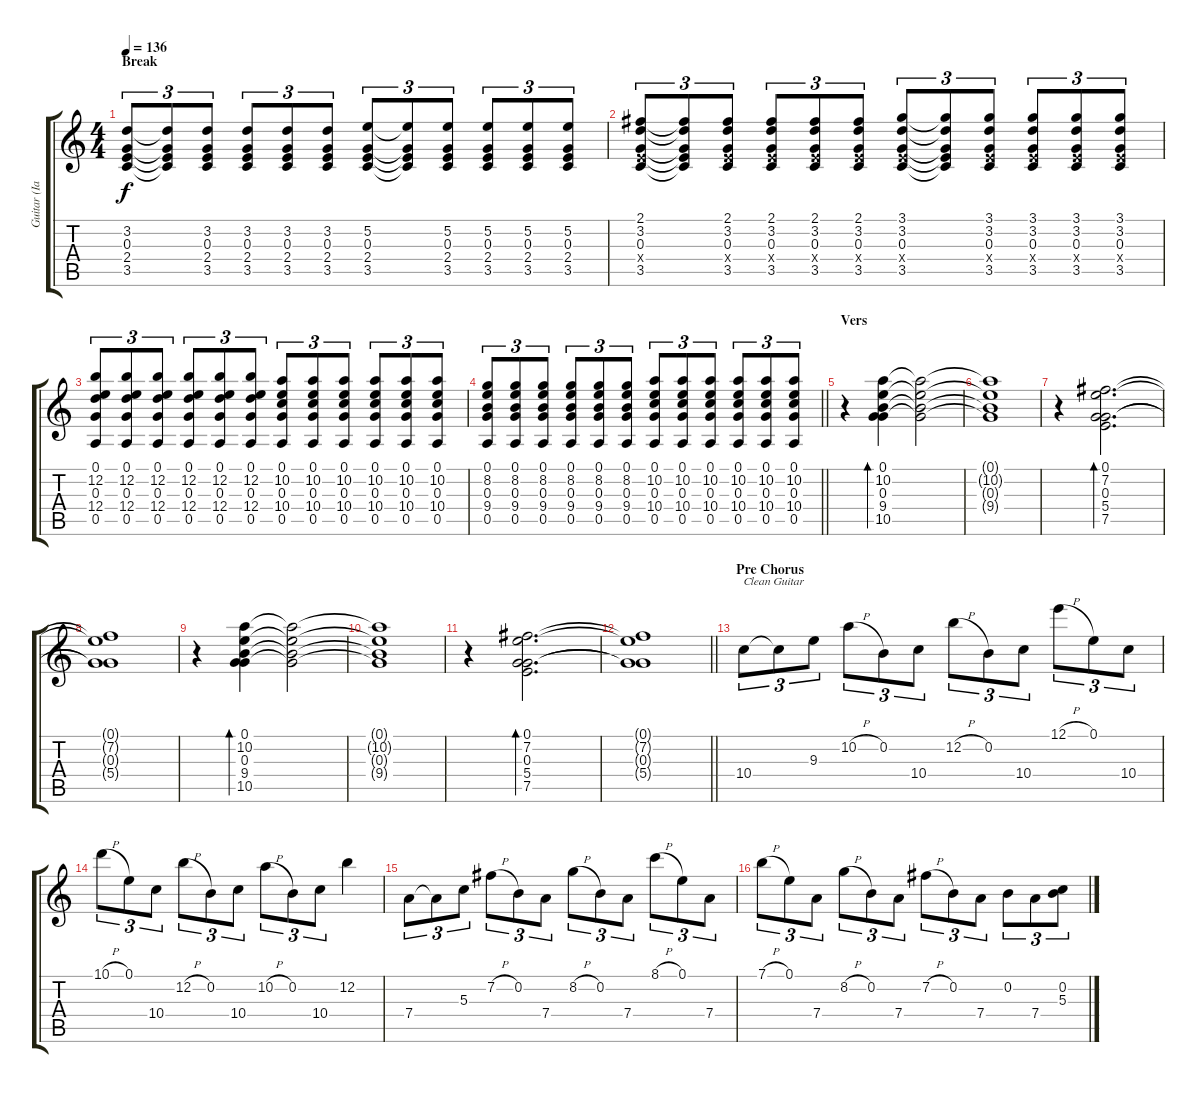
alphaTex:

\track ("Guitar (Ian D'Sa)" "Guitar (Ia") {instrument electricguitarclean}
\staff {score tabs}
\tuning (E4 B3 G3 D3 A2 D2) {hide}
\ts (4 4)
\section ("" "Break")
\tempo 136
\clef g2
\ks c
(3.2 0.3 2.4 3.5).8{tu (3 2) dy f} (3.2{t} 0.3{t} 2.4{t} 3.5{t}).8{tu (3 2)} (3.2 0.3 2.4 3.5).8{tu (3 2)} (3.2 0.3 2.4 3.5).8{tu (3 2)} (3.2 0.3 2.4 3.5).8{tu (3 2)} (3.2 0.3 2.4 3.5).8{tu (3 2)} (5.2 0.3 2.4 3.5).8{tu (3 2)} (5.2{t} 0.3{t} 2.4{t} 3.5{t}).8{tu (3 2)} (5.2 0.3 2.4 3.5).8{tu (3 2)} (5.2 0.3 2.4 3.5).8{tu (3 2)} (5.2 0.3 2.4 3.5).8{tu (3 2)} (5.2 0.3 2.4 3.5).8{tu (3 2)} |
(2.1 3.2 0.3 2.4{x} 3.5).8{tu (3 2)} (2.1{t} 3.2{t} 0.3{t} 2.4{t} 3.5{t}).8{tu (3 2)} (2.1 3.2 0.3 2.4{x} 3.5).8{tu (3 2)} (2.1 3.2 0.3 2.4{x} 3.5).8{tu (3 2)} (2.1 3.2 0.3 2.4{x} 3.5).8{tu (3 2)} (2.1 3.2 0.3 2.4{x} 3.5).8{tu (3 2)} (3.1 3.2 0.3 2.4{x} 3.5).8{tu (3 2)} (3.1{t} 3.2{t} 0.3{t} 2.4{t} 3.5{t}).8{tu (3 2)} (3.1 3.2 0.3 2.4{x} 3.5).8{tu (3 2)} (3.1 3.2 0.3 2.4{x} 3.5).8{tu (3 2)} (3.1 3.2 0.3 2.4{x} 3.5).8{tu (3 2)} (3.1 3.2 0.3 2.4{x} 3.5).8{tu (3 2)} |
(0.1 12.2 0.3 12.4 0.5).8{tu (3 2)} (0.1 12.2 0.3 12.4 0.5).8{tu (3 2)} (0.1 12.2 0.3 12.4 0.5).8{tu (3 2)} (0.1 12.2 0.3 12.4 0.5).8{tu (3 2)} (0.1 12.2 0.3 12.4 0.5).8{tu (3 2)} (0.1 12.2 0.3 12.4 0.5).8{tu (3 2)} (0.1 10.2 0.3 10.4 0.5).8{tu (3 2)} (0.1 10.2 0.3 10.4 0.5).8{tu (3 2)} (0.1 10.2 0.3 10.4 0.5).8{tu (3 2)} (0.1 10.2 0.3 10.4 0.5).8{tu (3 2)} (0.1 10.2 0.3 10.4 0.5).8{tu (3 2)} (0.1 10.2 0.3 10.4 0.5).8{tu (3 2)} |
\barLineRight lightlight
(0.1 8.2 0.3 9.4 0.5).8{tu (3 2)} (0.1 8.2 0.3 9.4 0.5).8{tu (3 2)} (0.1 8.2 0.3 9.4 0.5).8{tu (3 2)} (0.1 8.2 0.3 9.4 0.5).8{tu (3 2)} (0.1 8.2 0.3 9.4 0.5).8{tu (3 2)} (0.1 8.2 0.3 9.4 0.5).8{tu (3 2)} (0.1 10.2 0.3 10.4 0.5).8{tu (3 2)} (0.1 10.2 0.3 10.4 0.5).8{tu (3 2)} (0.1 10.2 0.3 10.4 0.5).8{tu (3 2)} (0.1 10.2 0.3 10.4 0.5).8{tu (3 2)} (0.1 10.2 0.3 10.4 0.5).8{tu (3 2)} (0.1 10.2 0.3 10.4 0.5).8{tu (3 2)} |
\section ("" "Vers")
r.4 (0.1 10.2 0.3 9.4 10.5).4{bd 240} (0.1{t} 10.2{t} 0.3{t} 9.4{t}).2 |
(0.1{t} 10.2{t} 0.3{t} 9.4{t}).1 |
r.4 (0.1 7.2 0.3 5.4 7.5).2{d bd 240} |
(0.1{t} 7.2{t} 0.3{t} 5.4{t}).1 |
r.4 (0.1 10.2 0.3 9.4 10.5).4{bd 240} (0.1{t} 10.2{t} 0.3{t} 9.4{t}).2 |
(0.1{t} 10.2{t} 0.3{t} 9.4{t}).1 |
r.4 (0.1 7.2 0.3 5.4 7.5).2{d bd 240} |
\barLineRight lightlight
(0.1{t} 7.2{t} 0.3{t} 5.4{t}).1 |
\section ("" "Pre Chorus")
10.4.8{tu (3 2) txt "Clean Guitar" instrument electricguitarclean} 10.4{t}.8{tu (3 2)} 9.3.8{tu (3 2)} 10.2{h}.8{tu (3 2)} 0.2.8{tu (3 2)} 10.4.8{tu (3 2)} 12.2{h}.8{tu (3 2)} 0.2.8{tu (3 2)} 10.4.8{tu (3 2)} 12.1{h}.8{tu (3 2)} 0.1.8{tu (3 2)} 10.4.8{tu (3 2)} |
10.1{h}.8{tu (3 2)} 0.1.8{tu (3 2)} 10.4.8{tu (3 2)} 12.2{h}.8{tu (3 2)} 0.2.8{tu (3 2)} 10.4.8{tu (3 2)} 10.2{h}.8{tu (3 2)} 0.2.8{tu (3 2)} 10.4.8{tu (3 2)} 12.2.4 |
7.4.8{tu (3 2)} 7.4{t}.8{tu (3 2)} 5.3.8{tu (3 2)} 7.2{h}.8{tu (3 2)} 0.2.8{tu (3 2)} 7.4.8{tu (3 2)} 8.2{h}.8{tu (3 2)} 0.2.8{tu (3 2)} 7.4.8{tu (3 2)} 8.1{h}.8{tu (3 2)} 0.1.8{tu (3 2)} 7.4.8{tu (3 2)} |
7.1{h}.8{tu (3 2)} 0.1.8{tu (3 2)} 7.4.8{tu (3 2)} 8.2{h}.8{tu (3 2)} 0.2.8{tu (3 2)} 7.4.8{tu (3 2)} 7.2{h}.8{tu (3 2)} 0.2.8{tu (3 2)} 7.4.8{tu (3 2)} 0.2.8{tu (3 2)} 7.4.8{tu (3 2)} (0.2 5.3).8{tu (3 2)}
